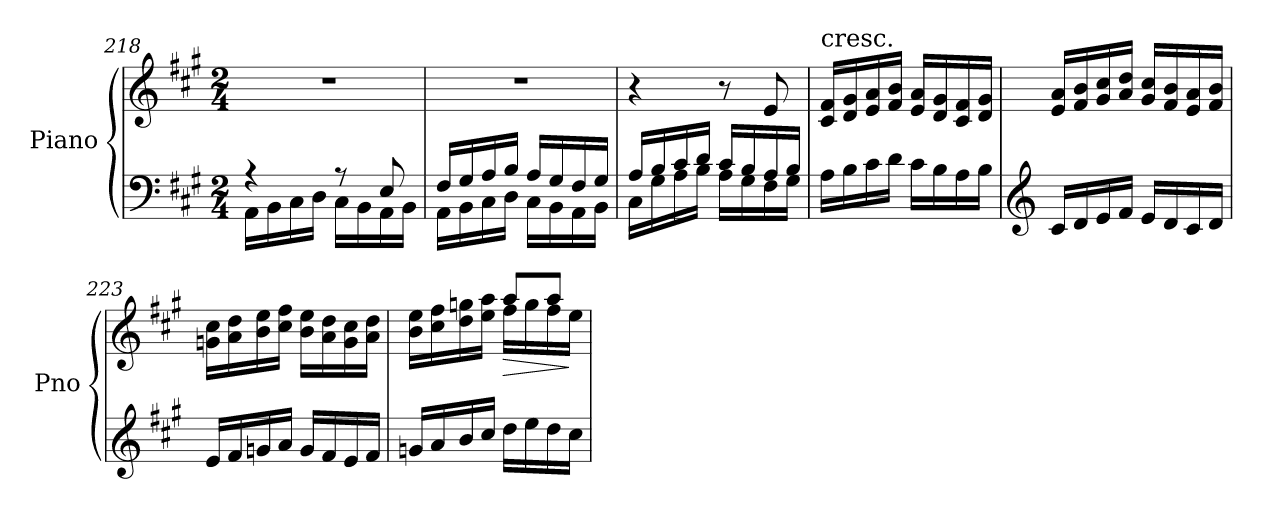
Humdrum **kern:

**kern	**kern	**dynam
*part1	*part1	*part1
*staff2	*staff1	*staff1/2
*I"Piano	*	*
*I'Pno	*	*
!!LO:LB:g=z
*clefF4	*clefG2	*
*k[f#c#g#]	*k[f#c#g#]	*
*A:	*A:	*
*M2/4	*M2/4	*
=218	=218	=218
*^	*	*
4rA	16AA\LL	2r	.
.	16BB\	.	.
.	16C#\	.	.
.	16D\JJ	.	.
8rA	16C#\LL	.	.
.	16BB\	.	.
8E/	16AA\	.	.
.	16BB\JJ	.	.
=219	=219	=219	=219
16F#/LL	16AA\LL	2r	.
16G#/	16BB\	.	.
16A/	16C#\	.	.
16B/JJ	16D\JJ	.	.
16A/LL	16C#\LL	.	.
16G#/	16BB\	.	.
16F#/	16AA\	.	.
16G#/JJ	16BB\JJ	.	.
=220	=220	=220	=220
16A/LL	16C#\LL	4r	.
16B/	16G#\	.	.
16c#/	16A\	.	.
16d/JJ	16B\JJ	.	.
16c#/LL	16A\LL	8r	.
16B/	16G#\	.	.
16A/	16F#\	8e/	.
16B/JJ	16G#\JJ	.	.
=221	=221	=221	=221
!	!	!LO:TX:a:t=cresc.	!
*v	*v	*	*
16A\LL	16c#/ 16f#/LL	.
16B\	16d/ 16g#/	.
16c#\	16e/ 16a/	.
16d\JJ	16f#/ 16b/JJ	.
16c#\LL	16e/ 16a/LL	.
16B\	16d/ 16g#/	.
16A\	16c#/ 16f#/	.
16B\JJ	16d/ 16g#/JJ	.
=222	=222	=222
*clefG2	*	*
16c#/LL	16e/ 16a/LL	.
16d/	16f#/ 16b/	.
16e/	16g#/ 16cc#/	.
16f#/JJ	16a/ 16dd/JJ	.
16e/LL	16g#/ 16cc#/LL	.
16d/	16f#/ 16b/	.
16c#/	16e/ 16a/	.
16d/JJ	16f#/ 16b/JJ	.
!!LO:PB:g=z
=223	=223	=223
16e/LL	16gn\ 16cc#\LL	.
16f#/	16a\ 16dd\	.
16gn/	16b\ 16ee\	.
16a/JJ	16cc#\ 16ff#\JJ	.
16g/LL	16b\ 16ee\LL	.
16f#/	16a\ 16dd\	.
16e/	16g\ 16cc#\	.
16f#/JJ	16a\ 16dd\JJ	.
=224	=224	=224
*	*^	*
16gn/LL	16b\ 16ee\LL	4ryy	.
16a/	16cc#\ 16ff#\	.	.
16b/	16dd\ 16ggn\	.	.
16cc#/JJ	16ee\ 16aa\JJ	.	.
!	!	!	!LO:HP:b
16dd\LL	8aa/L	16ff#\LL	>
16ee\	.	16gg\	.
16dd\	8aa/J	16ff#\	.
16cc#\JJ	.	16ee\JJ	]
*	*v	*v	*
=	=	=
*-	*-	*-
